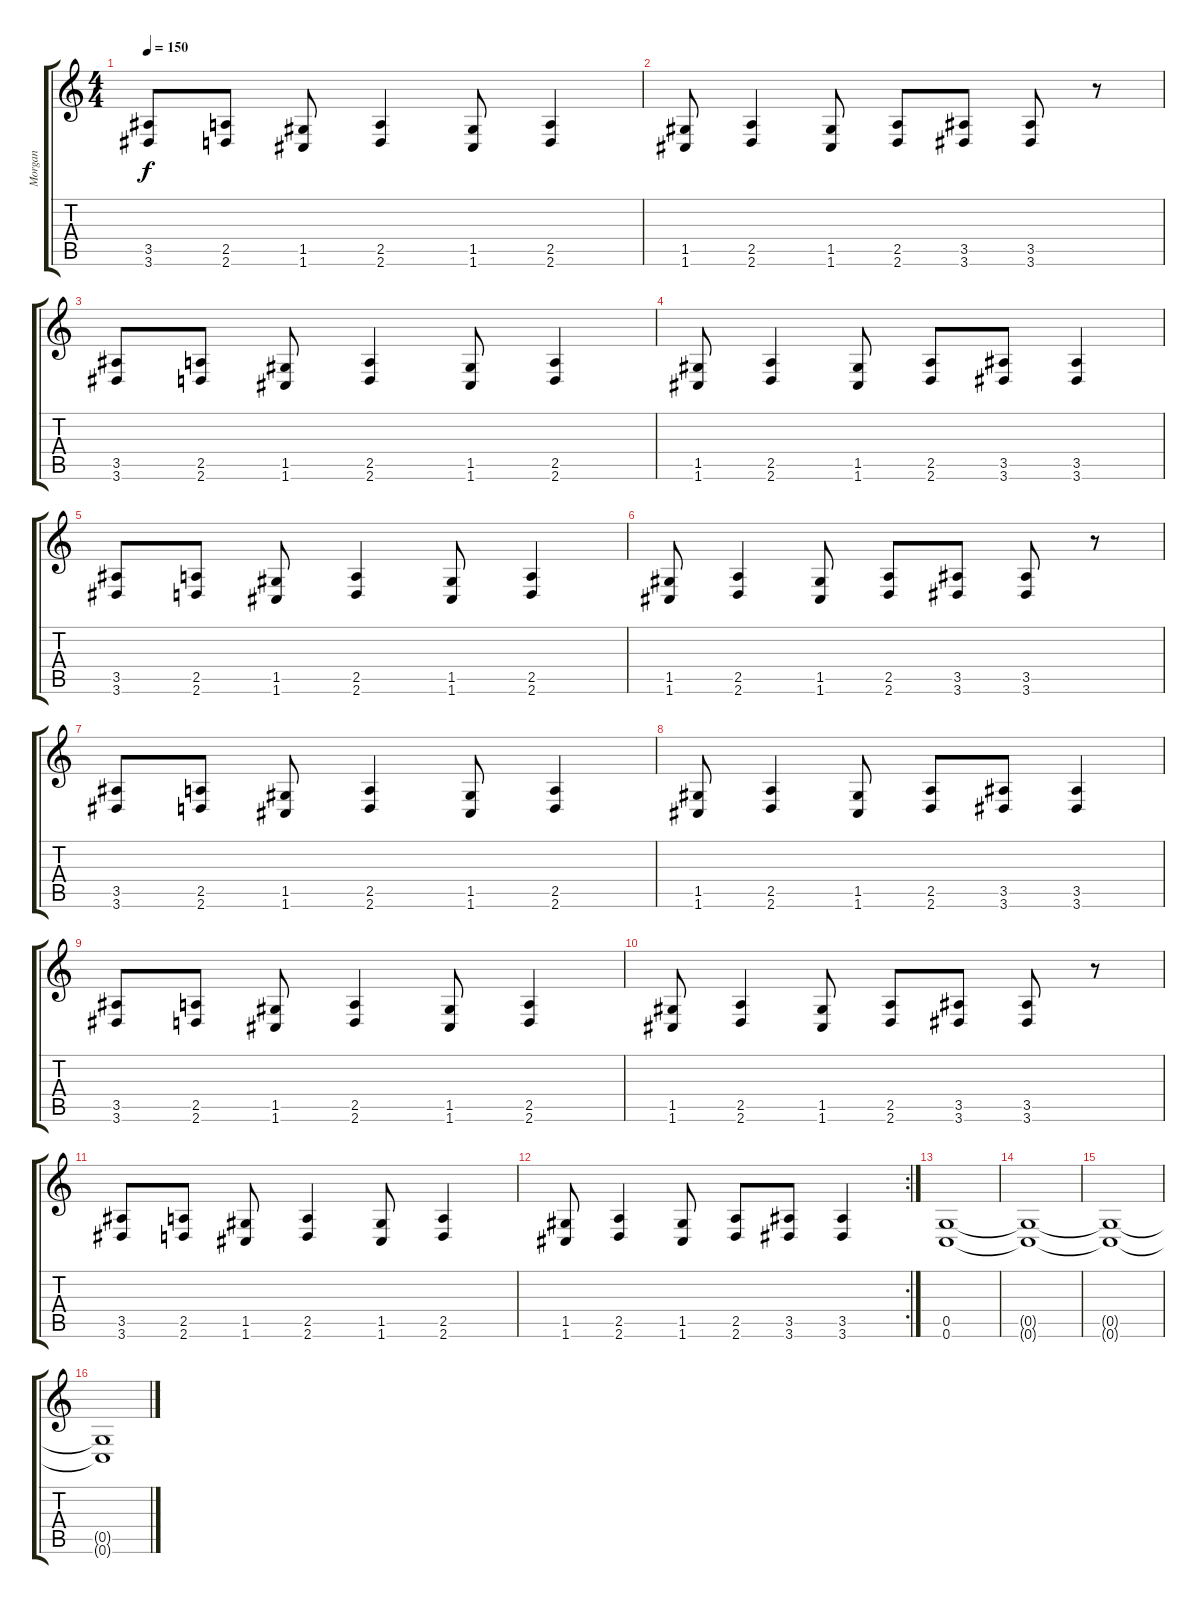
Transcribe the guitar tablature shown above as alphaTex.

\track ("Morgan" "Morgan") {instrument overdrivenguitar}
\staff {score tabs}
\tuning (D4 A3 F3 C3 G2 C2) {hide}
\ts (4 4)
\tempo 150
\clef g2
\ks c
(3.5 3.6).8{dy f} (2.5 2.6).8 (1.5 1.6).8 (2.5 2.6).4 (1.5 1.6).8 (2.5 2.6).4 |
(1.5 1.6).8 (2.5 2.6).4 (1.5 1.6).8 (2.5 2.6).8 (3.5 3.6).8 (3.5 3.6).8 r.8 |
(3.5 3.6).8 (2.5 2.6).8 (1.5 1.6).8 (2.5 2.6).4 (1.5 1.6).8 (2.5 2.6).4 |
(1.5 1.6).8 (2.5 2.6).4 (1.5 1.6).8 (2.5 2.6).8 (3.5 3.6).8 (3.5 3.6).4 |
(3.5 3.6).8 (2.5 2.6).8 (1.5 1.6).8 (2.5 2.6).4 (1.5 1.6).8 (2.5 2.6).4 |
(1.5 1.6).8 (2.5 2.6).4 (1.5 1.6).8 (2.5 2.6).8 (3.5 3.6).8 (3.5 3.6).8 r.8 |
(3.5 3.6).8 (2.5 2.6).8 (1.5 1.6).8 (2.5 2.6).4 (1.5 1.6).8 (2.5 2.6).4 |
(1.5 1.6).8 (2.5 2.6).4 (1.5 1.6).8 (2.5 2.6).8 (3.5 3.6).8 (3.5 3.6).4 |
(3.5 3.6).8 (2.5 2.6).8 (1.5 1.6).8 (2.5 2.6).4 (1.5 1.6).8 (2.5 2.6).4 |
(1.5 1.6).8 (2.5 2.6).4 (1.5 1.6).8 (2.5 2.6).8 (3.5 3.6).8 (3.5 3.6).8 r.8 |
(3.5 3.6).8 (2.5 2.6).8 (1.5 1.6).8 (2.5 2.6).4 (1.5 1.6).8 (2.5 2.6).4 |
\rc 2
(1.5 1.6).8 (2.5 2.6).4 (1.5 1.6).8 (2.5 2.6).8 (3.5 3.6).8 (3.5 3.6).4 |
(0.5 0.6).1 |
(0.5{t} 0.6{t}).1 |
(0.5{t} 0.6{t}).1 |
(0.5{t} 0.6{t}).1
